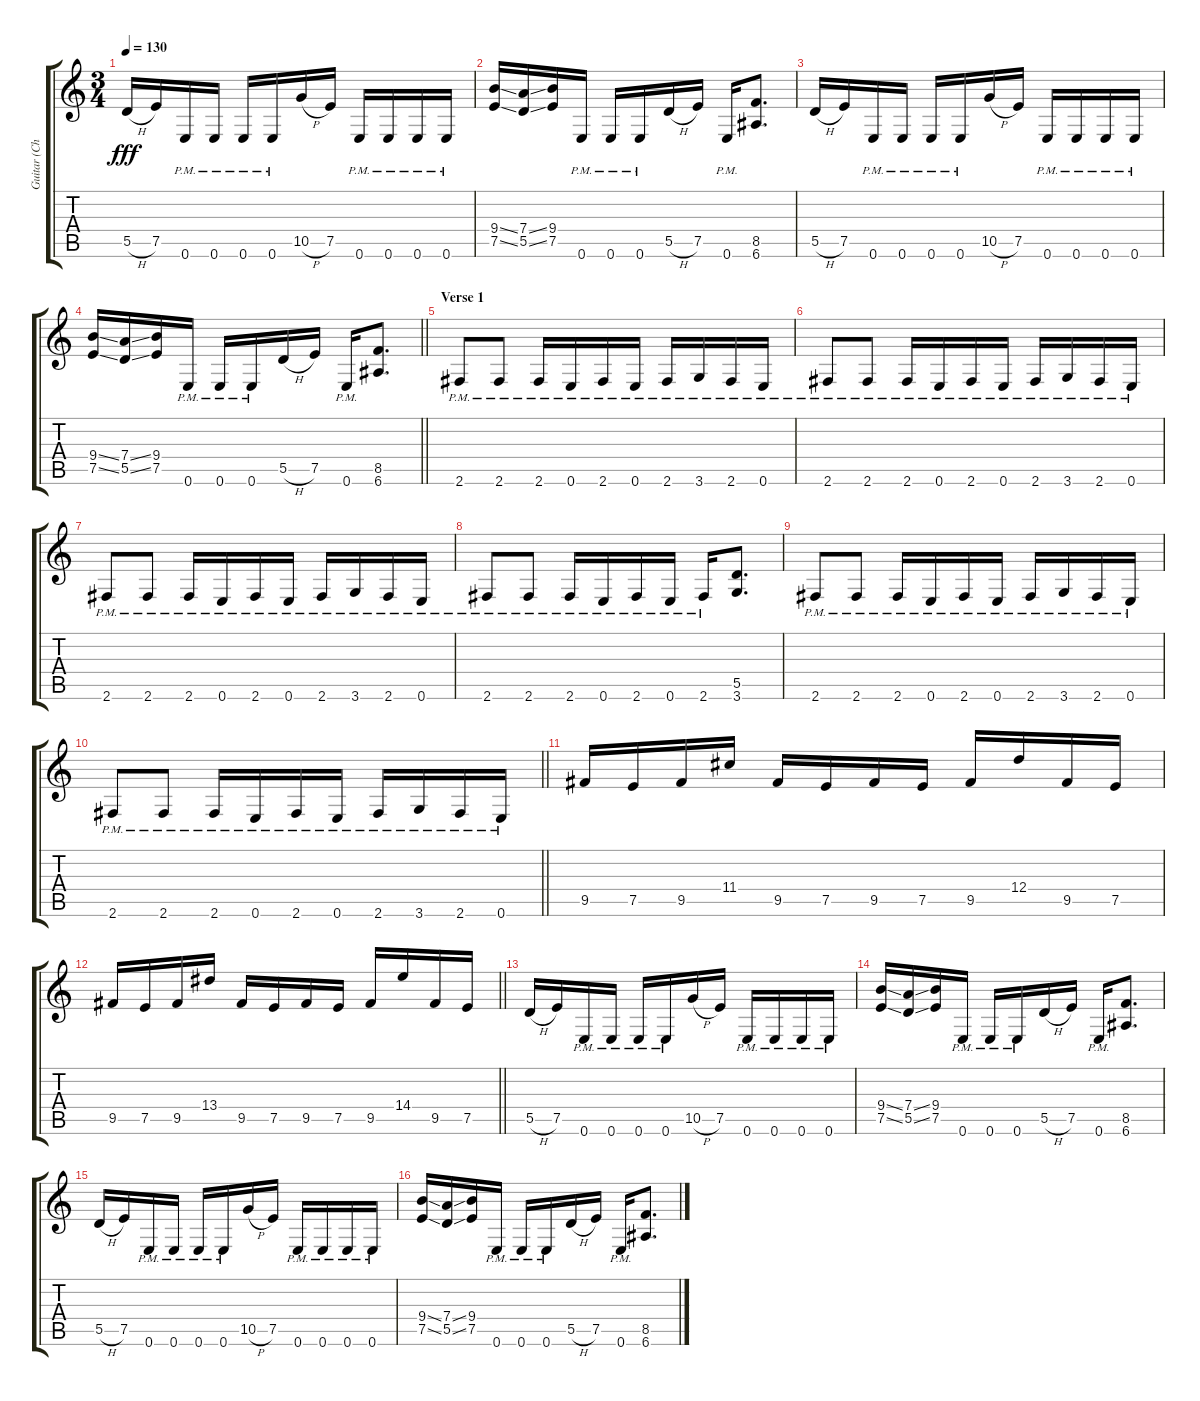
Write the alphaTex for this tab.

\track ("Guitar (Chris)" "Guitar (Ch") {instrument distortionguitar}
\staff {score tabs}
\tuning (E4 B3 G3 D3 A2 E2) {hide}
\ts (3 4)
\tempo 130
\clef g2
\ks c
5.5{h}.16{dy fff} 7.5.16 0.6{pm}.16 0.6{pm}.16 0.6{pm}.16 0.6{pm}.16 10.5{h}.16 7.5.16 0.6{pm}.16 0.6{pm}.16 0.6{pm}.16 0.6{pm}.16 |
(9.4{ss} 7.5{ss}).16 (7.4{ss} 5.5{ss}).16 (9.4 7.5).16 0.6{pm}.16 0.6{pm}.16 0.6{pm}.16 5.5{h}.16 7.5.16 0.6{pm}.16 (8.5 6.6).8{d} |
5.5{h}.16 7.5.16 0.6{pm}.16 0.6{pm}.16 0.6{pm}.16 0.6{pm}.16 10.5{h}.16 7.5.16 0.6{pm}.16 0.6{pm}.16 0.6{pm}.16 0.6{pm}.16 |
\barLineRight lightlight
(9.4{ss} 7.5{ss}).16 (7.4{ss} 5.5{ss}).16 (9.4 7.5).16 0.6{pm}.16 0.6{pm}.16 0.6{pm}.16 5.5{h}.16 7.5.16 0.6{pm}.16 (8.5 6.6).8{d} |
\section ("" "Verse 1")
2.6{pm}.8 2.6{pm}.8 2.6{pm}.16 0.6{pm}.16 2.6{pm}.16 0.6{pm}.16 2.6{pm}.16 3.6{pm}.16 2.6{pm}.16 0.6{pm}.16 |
2.6{pm}.8 2.6{pm}.8 2.6{pm}.16 0.6{pm}.16 2.6{pm}.16 0.6{pm}.16 2.6{pm}.16 3.6{pm}.16 2.6{pm}.16 0.6{pm}.16 |
2.6{pm}.8 2.6{pm}.8 2.6{pm}.16 0.6{pm}.16 2.6{pm}.16 0.6{pm}.16 2.6{pm}.16 3.6{pm}.16 2.6{pm}.16 0.6{pm}.16 |
2.6{pm}.8 2.6{pm}.8 2.6{pm}.16 0.6{pm}.16 2.6{pm}.16 0.6{pm}.16 2.6{pm}.16 (5.5 3.6).8{d} |
2.6{pm}.8 2.6{pm}.8 2.6{pm}.16 0.6{pm}.16 2.6{pm}.16 0.6{pm}.16 2.6{pm}.16 3.6{pm}.16 2.6{pm}.16 0.6{pm}.16 |
\barLineRight lightlight
2.6{pm}.8 2.6{pm}.8 2.6{pm}.16 0.6{pm}.16 2.6{pm}.16 0.6{pm}.16 2.6{pm}.16 3.6{pm}.16 2.6{pm}.16 0.6{pm}.16 |
9.5.16 7.5.16 9.5.16 11.4.16 9.5.16 7.5.16 9.5.16 7.5.16 9.5.16 12.4.16 9.5.16 7.5.16 |
\barLineRight lightlight
9.5.16 7.5.16 9.5.16 13.4.16 9.5.16 7.5.16 9.5.16 7.5.16 9.5.16 14.4.16 9.5.16 7.5.16 |
5.5{h}.16 7.5.16 0.6{pm}.16 0.6{pm}.16 0.6{pm}.16 0.6{pm}.16 10.5{h}.16 7.5.16 0.6{pm}.16 0.6{pm}.16 0.6{pm}.16 0.6{pm}.16 |
(9.4{ss} 7.5{ss}).16 (7.4{ss} 5.5{ss}).16 (9.4 7.5).16 0.6{pm}.16 0.6{pm}.16 0.6{pm}.16 5.5{h}.16 7.5.16 0.6{pm}.16 (8.5 6.6).8{d} |
5.5{h}.16 7.5.16 0.6{pm}.16 0.6{pm}.16 0.6{pm}.16 0.6{pm}.16 10.5{h}.16 7.5.16 0.6{pm}.16 0.6{pm}.16 0.6{pm}.16 0.6{pm}.16 |
(9.4{ss} 7.5{ss}).16 (7.4{ss} 5.5{ss}).16 (9.4 7.5).16 0.6{pm}.16 0.6{pm}.16 0.6{pm}.16 5.5{h}.16 7.5.16 0.6{pm}.16 (8.5 6.6).8{d}
